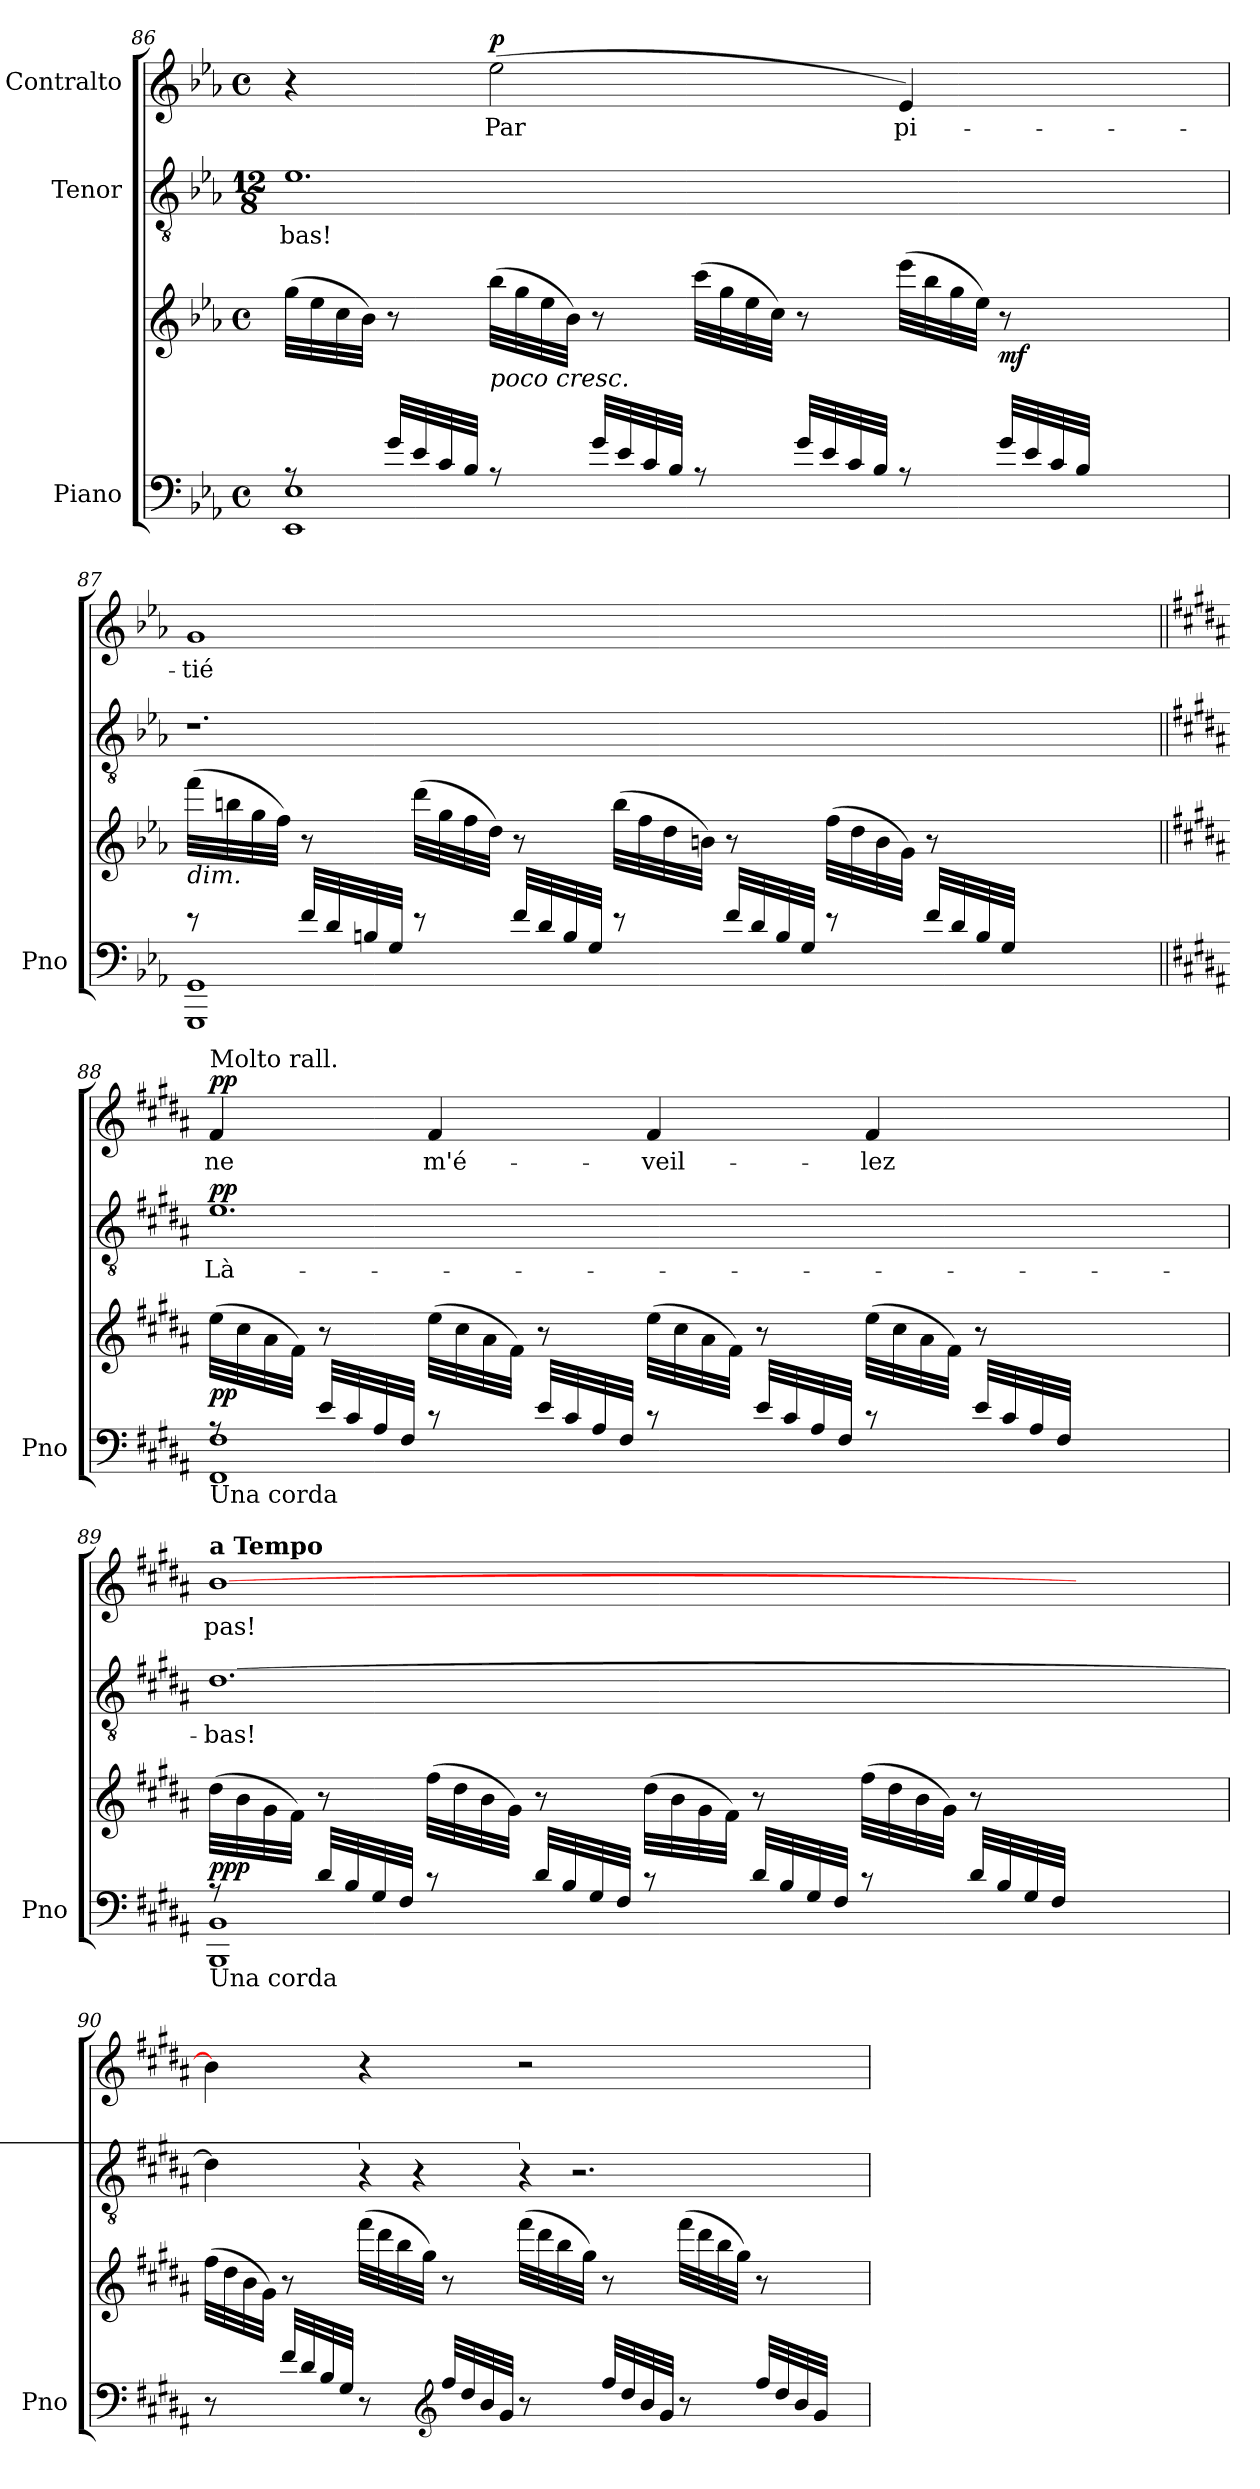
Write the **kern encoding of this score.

**kern	**kern	**dynam	**kern	**text	**dynam	**kern	**text	**dynam
*part3	*part3	*part3	*part2	*part2	*part2	*part1	*part1	*part1
*staff4	*staff3	*staff3/4	*staff2	*staff2	*staff2	*staff1	*staff1	*staff1
*I"Piano	*	*	*I"Tenor	*	*	*I"Contralto	*	*
*I'Pno	*	*	*	*	*	*	*	*
!!LO:PB:g=z
*clefF4	*clefG2	*	*clefGv2	*	*	*clefG2	*	*
*k[b-e-a-]	*k[b-e-a-]	*	*k[b-e-a-]	*	*	*k[b-e-a-]	*	*
*M4/4	*M4/4	*	*M12/8	*	*	*M4/4	*	*
*met(c)	*met(c)	*	*	*	*	*met(c)	*	*
=86	=86	=86	=86	=86	=86	=86	=86	=86
*^	*	*	*	*	*	*	*	*
!	!	!	!	!	!LO:LY:b	!	!	!	!
8rA	1EE- 1E-	(>32gg\LLL	.	1.e-	-bas!	.	4r	.	.
.	.	32ee-\	.	.	.	.	.	.	.
.	.	32cc\	.	.	.	.	.	.	.
.	.	32b-\JJJ)	.	.	.	.	.	.	.
32g/LLL	.	8r	.	.	.	.	.	.	.
32e-/	.	.	.	.	.	.	.	.	.
32c/	.	.	.	.	.	.	.	.	.
32B-/JJJ	.	.	.	.	.	.	.	.	.
!	!	!LO:TX:b:i:t=poco   cresc.	!	!	!	!	!	!	!
!	!	!	!	!	!	!	!	!LO:LY:b	!LO:DY:a
8rA	.	(>32bb-\LLL	.	.	.	.	(>2ee-\	Par	p
.	.	32gg\	.	.	.	.	.	.	.
.	.	32ee-\	.	.	.	.	.	.	.
.	.	32b-\JJJ)	.	.	.	.	.	.	.
32g/LLL	.	8r	.	.	.	.	.	.	.
32e-/	.	.	.	.	.	.	.	.	.
32c/	.	.	.	.	.	.	.	.	.
32B-/JJJ	.	.	.	.	.	.	.	.	.
8rA	.	(>32ccc\LLL	.	.	.	.	.	.	.
.	.	32gg\	.	.	.	.	.	.	.
.	.	32ee-\	.	.	.	.	.	.	.
.	.	32cc\JJJ)	.	.	.	.	.	.	.
32g/LLL	.	8r	.	.	.	.	.	.	.
32e-/	.	.	.	.	.	.	.	.	.
32c/	.	.	.	.	.	.	.	.	.
32B-/JJJ	.	.	.	.	.	.	.	.	.
!	!	!	!	!	!	!	!	!LO:LY:b	!
8rA	.	(>32eee-\LLL	.	.	.	.	4e-/)	pi-	.
.	.	32bb-\	.	.	.	.	.	.	.
.	.	32gg\	.	.	.	.	.	.	.
.	.	32ee-\JJJ)	.	.	.	.	.	.	.
!	!	!	!LO:DY:b	!	!	!	!	!	!
32g/LLL	.	8r	mf	.	.	.	.	.	.
32e-/	.	.	.	.	.	.	.	.	.
32c/	.	.	.	.	.	.	.	.	.
32B-/JJJ	.	.	.	.	.	.	.	.	.
2ryy	2ryy	2ryy	.	.	.	.	2ryy	.	.
=87	=87	=87	=87	=87	=87	=87	=87	=87	=87
!	!	!LO:TX:b:i:t=dim.	!	!	!	!	!	!	!
!	!	!	!	!	!	!	!	!LO:LY:b	!
8r	1GGG 1GG	(>32fff\LLL	.	1.r	.	.	1g	-tié	.
.	.	32bbn\	.	.	.	.	.	.	.
.	.	32gg\	.	.	.	.	.	.	.
.	.	32ff\JJJ)	.	.	.	.	.	.	.
32f/LLL	.	8r	.	.	.	.	.	.	.
32d/	.	.	.	.	.	.	.	.	.
32Bn/	.	.	.	.	.	.	.	.	.
32G/JJJ	.	.	.	.	.	.	.	.	.
8r	.	(>32ddd\LLL	.	.	.	.	.	.	.
.	.	32gg\	.	.	.	.	.	.	.
.	.	32ff\	.	.	.	.	.	.	.
.	.	32dd\JJJ)	.	.	.	.	.	.	.
32f/LLL	.	8r	.	.	.	.	.	.	.
32d/	.	.	.	.	.	.	.	.	.
32B/	.	.	.	.	.	.	.	.	.
32G/JJJ	.	.	.	.	.	.	.	.	.
8r	.	(>32bb\LLL	.	.	.	.	.	.	.
.	.	32ff\	.	.	.	.	.	.	.
.	.	32dd\	.	.	.	.	.	.	.
.	.	32bn\JJJ)	.	.	.	.	.	.	.
32f/LLL	.	8r	.	.	.	.	.	.	.
32d/	.	.	.	.	.	.	.	.	.
32B/	.	.	.	.	.	.	.	.	.
32G/JJJ	.	.	.	.	.	.	.	.	.
8r	.	(>32ff\LLL	.	.	.	.	.	.	.
.	.	32dd\	.	.	.	.	.	.	.
.	.	32b\	.	.	.	.	.	.	.
.	.	32g\JJJ)	.	.	.	.	.	.	.
32f/LLL	.	8r	.	.	.	.	.	.	.
32d/	.	.	.	.	.	.	.	.	.
32B/	.	.	.	.	.	.	.	.	.
32G/JJJ	.	.	.	.	.	.	.	.	.
2ryy	2ryy	2ryy	.	.	.	.	2ryy	.	.
!!LO:LB:g=z
=88||	=88||	=88||	=88||	=88||	=88||	=88||	=88||	=88||	=88||
*k[f#c#g#d#a#]	*	*k[f#c#g#d#a#]	*	*k[f#c#g#d#a#]	*	*	*k[f#c#g#d#a#]	*	*
*	*	*	*	*	*	*	*MM100	*	*
!	!	!	!	!	!	!	!LO:TX:a:t=Molto rall.	!	!
!LO:TX:b:t=Una corda	!	!	!	!	!	!	!	!	!
!	!	!	!LO:DY:b	!	!LO:LY:b	!LO:DY:a	!	!LO:LY:b	!LO:DY:a
8rA	1FF# 1F#	(>32ee\LLL	pp	1.e	Là-	pp	4f#/	ne	pp
.	.	32cc#\	.	.	.	.	.	.	.
.	.	32a#\	.	.	.	.	.	.	.
.	.	32f#\JJJ)	.	.	.	.	.	.	.
32e/LLL	.	8r	.	.	.	.	.	.	.
32c#/	.	.	.	.	.	.	.	.	.
32A#/	.	.	.	.	.	.	.	.	.
32F#/JJJ	.	.	.	.	.	.	.	.	.
*	*	*	*	*	*	*	*MM90	*	*
!	!	!	!	!	!	!	!	!LO:LY:b	!
8r	.	(>32ee\LLL	.	.	.	.	4f#/	m'é-	.
.	.	32cc#\	.	.	.	.	.	.	.
.	.	32a#\	.	.	.	.	.	.	.
.	.	32f#\JJJ)	.	.	.	.	.	.	.
32e/LLL	.	8r	.	.	.	.	.	.	.
32c#/	.	.	.	.	.	.	.	.	.
32A#/	.	.	.	.	.	.	.	.	.
32F#/JJJ	.	.	.	.	.	.	.	.	.
*	*	*	*	*	*	*	*MM85	*	*
!	!	!	!	!	!	!	!	!LO:LY:b	!
8r	.	(>32ee\LLL	.	.	.	.	4f#/	-veil-	.
.	.	32cc#\	.	.	.	.	.	.	.
.	.	32a#\	.	.	.	.	.	.	.
.	.	32f#\JJJ)	.	.	.	.	.	.	.
32e/LLL	.	8r	.	.	.	.	.	.	.
32c#/	.	.	.	.	.	.	.	.	.
32A#/	.	.	.	.	.	.	.	.	.
32F#/JJJ	.	.	.	.	.	.	.	.	.
*	*	*	*	*	*	*	*MM80	*	*
!	!	!	!	!	!	!	!	!LO:LY:b	!
8r	.	(>32ee\LLL	.	.	.	.	4f#/	-lez	.
.	.	32cc#\	.	.	.	.	.	.	.
.	.	32a#\	.	.	.	.	.	.	.
.	.	32f#\JJJ)	.	.	.	.	.	.	.
32e/LLL	.	8r	.	.	.	.	.	.	.
32c#/	.	.	.	.	.	.	.	.	.
32A#/	.	.	.	.	.	.	.	.	.
32F#/JJJ	.	.	.	.	.	.	.	.	.
2ryy	2ryy	2ryy	.	.	.	.	2ryy	.	.
=89	=89	=89	=89	=89	=89	=89	=89	=89	=89
!	!	!	!	!	!	!	!LO:TX:a:B:t=a Tempo	!	!
!LO:TX:b:t=Una corda	!	!	!	!	!	!	!	!	!
!	!	!	!LO:DY:b	!	!LO:LY:b	!	!	!LO:LY:b	!
8rA	1BBB 1BB	(>32dd#\LLL	ppp	[1.d#	-bas!	.	[1b	pas!	.
.	.	32b\	.	.	.	.	.	.	.
.	.	32g#\	.	.	.	.	.	.	.
.	.	32f#\JJJ)	.	.	.	.	.	.	.
32d#/LLL	.	8r	.	.	.	.	.	.	.
32B/	.	.	.	.	.	.	.	.	.
32G#/	.	.	.	.	.	.	.	.	.
32F#/JJJ	.	.	.	.	.	.	.	.	.
8r	.	(>32ff#\LLL	.	.	.	.	.	.	.
.	.	32dd#\	.	.	.	.	.	.	.
.	.	32b\	.	.	.	.	.	.	.
.	.	32g#\JJJ)	.	.	.	.	.	.	.
32d#/LLL	.	8r	.	.	.	.	.	.	.
32B/	.	.	.	.	.	.	.	.	.
32G#/	.	.	.	.	.	.	.	.	.
32F#/JJJ	.	.	.	.	.	.	.	.	.
8r	.	(>32dd#\LLL	.	.	.	.	.	.	.
.	.	32b\	.	.	.	.	.	.	.
.	.	32g#\	.	.	.	.	.	.	.
.	.	32f#\JJJ)	.	.	.	.	.	.	.
32d#/LLL	.	8r	.	.	.	.	.	.	.
32B/	.	.	.	.	.	.	.	.	.
32G#/	.	.	.	.	.	.	.	.	.
32F#/JJJ	.	.	.	.	.	.	.	.	.
8r	.	(>32ff#\LLL	.	.	.	.	.	.	.
.	.	32dd#\	.	.	.	.	.	.	.
.	.	32b\	.	.	.	.	.	.	.
.	.	32g#\JJJ)	.	.	.	.	.	.	.
32d#/LLL	.	8r	.	.	.	.	.	.	.
32B/	.	.	.	.	.	.	.	.	.
32G#/	.	.	.	.	.	.	.	.	.
32F#/JJJ	.	.	.	.	.	.	.	.	.
2ryy	2ryy	2ryy	.	.	.	.	2ryy	.	.
*v	*v	*	*	*	*	*	*	*	*
!!LO:LB:g=z
=90	=90	=90	=90	=90	=90	=90	=90	=90
8r	(>32ff#\LLL	.	4d#\]	.	.	4b\]	.	.
.	32dd#\	.	.	.	.	.	.	.
.	32b\	.	.	.	.	.	.	.
.	32g#\JJJ)	.	.	.	.	.	.	.
32f#/LLL	8r	.	.	.	.	.	.	.
32d#/	.	.	.	.	.	.	.	.
32B/	.	.	.	.	.	.	.	.
32G#/JJJ	.	.	.	.	.	.	.	.
!	!	!	!LO:N:vis=8	!	!	!	!	!
8r	(>32fff#\LLL	.	12r	.	.	4r	.	.
.	32ddd#\	.	.	.	.	.	.	.
.	32bb\	.	.	.	.	.	.	.
!	!	!	!LO:N:vis=4	!	!	!	!	!
.	.	.	6r	.	.	.	.	.
.	32gg#\JJJ)	.	.	.	.	.	.	.
*clefG2	*	*	*	*	*	*	*	*
32ff#/LLL	8r	.	.	.	.	.	.	.
32dd#/	.	.	.	.	.	.	.	.
32b/	.	.	.	.	.	.	.	.
32g#/JJJ	.	.	.	.	.	.	.	.
!	!	!	!LO:N:vis=8	!	!	!	!	!
8r	(>32fff#\LLL	.	12r	.	.	2r	.	.
.	32ddd#\	.	.	.	.	.	.	.
.	32bb\	.	.	.	.	.	.	.
!	!	!	!LO:N:vis=2.	!	!	!	!	!
.	.	.	2r	.	.	.	.	.
.	32gg#\JJJ)	.	.	.	.	.	.	.
32ff#/LLL	8r	.	.	.	.	.	.	.
32dd#/	.	.	.	.	.	.	.	.
32b/	.	.	.	.	.	.	.	.
32g#/JJJ	.	.	.	.	.	.	.	.
8r	(>32fff#\LLL	.	.	.	.	.	.	.
.	32ddd#\	.	.	.	.	.	.	.
.	32bb\	.	.	.	.	.	.	.
.	32gg#\JJJ)	.	.	.	.	.	.	.
32ff#/LLL	8r	.	.	.	.	.	.	.
32dd#/	.	.	.	.	.	.	.	.
32b/	.	.	.	.	.	.	.	.
32g#/JJJ	.	.	.	.	.	.	.	.
12ryy	12ryy	.	.	.	.	12ryy	.	.
=	=	=	=	=	=	=	=	=
*-	*-	*-	*-	*-	*-	*-	*-	*-
